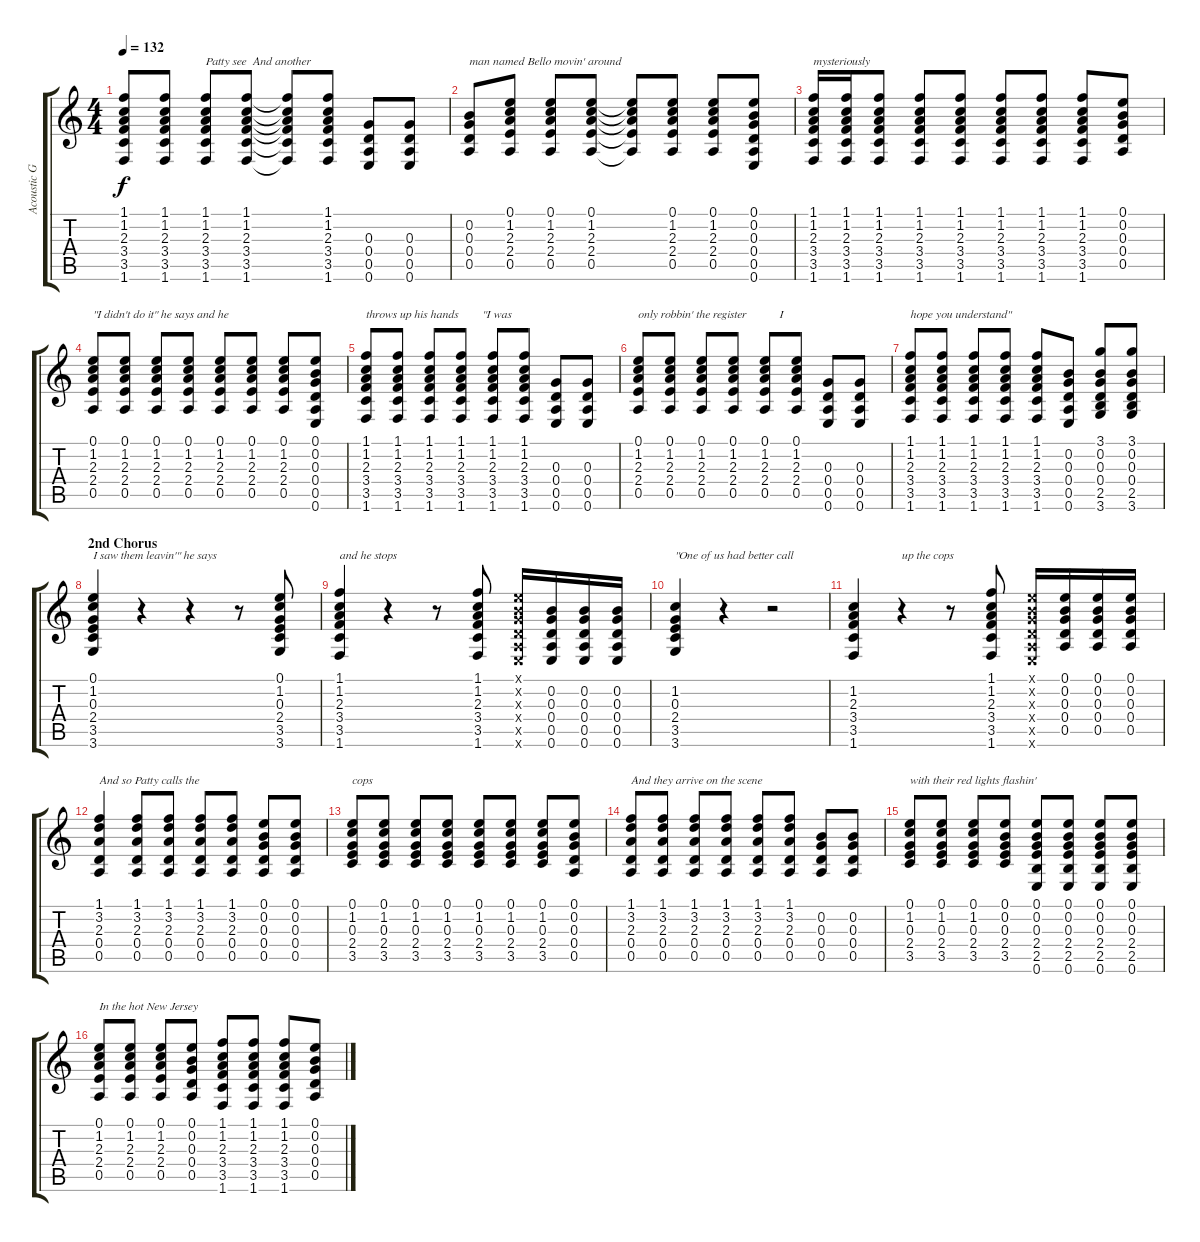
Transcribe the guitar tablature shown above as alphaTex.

\track ("Acoustic Guitar" "Acoustic G") {instrument acousticguitarsteel}
\staff {score tabs}
\tuning (E4 B3 G3 D3 A2 E2) {hide}
\ts (4 4)
\tempo 132
\clef g2
\ks c
(1.1 1.2 2.3 3.4 3.5 1.6).8{dy f} (1.1 1.2 2.3 3.4 3.5 1.6).8 (1.1 1.2 2.3 3.4 3.5 1.6).8{txt "Patty see  And another"} (1.1 1.2 2.3 3.4 3.5 1.6).8 (1.1{t} 1.2{t} 2.3{t} 3.4{t} 3.5{t} 1.6{t}).8 (1.1 1.2 2.3 3.4 3.5 1.6).8 (0.3 0.4 0.5 0.6).8 (0.3 0.4 0.5 0.6).8 |
(0.2 0.3 0.4 0.5).8{txt "man named Bello movin' around"} (0.1 1.2 2.3 2.4 0.5).8 (0.1 1.2 2.3 2.4 0.5).8 (0.1 1.2 2.3 2.4 0.5).8 (0.1{t} 1.2{t} 2.3{t} 2.4{t} 0.5{t}).8 (0.1 1.2 2.3 2.4 0.5).8 (0.1 1.2 2.3 2.4 0.5).8 (0.1 0.2 0.3 0.4 0.5 0.6).8 |
(1.1 1.2 2.3 3.4 3.5 1.6).16{txt "mysteriously"} (1.1 1.2 2.3 3.4 3.5 1.6).16 (1.1 1.2 2.3 3.4 3.5 1.6).8 (1.1 1.2 2.3 3.4 3.5 1.6).8 (1.1 1.2 2.3 3.4 3.5 1.6).8 (1.1 1.2 2.3 3.4 3.5 1.6).8 (1.1 1.2 2.3 3.4 3.5 1.6).8 (1.1 1.2 2.3 3.4 3.5 1.6).8 (0.1 0.2 0.3 0.4 0.5).8 |
(0.1 1.2 2.3 2.4 0.5).8{txt "\"I didn't do it\" he says and he"} (0.1 1.2 2.3 2.4 0.5).8 (0.1 1.2 2.3 2.4 0.5).8 (0.1 1.2 2.3 2.4 0.5).8 (0.1 1.2 2.3 2.4 0.5).8 (0.1 1.2 2.3 2.4 0.5).8 (0.1 1.2 2.3 2.4 0.5).8 (0.1 0.2 0.3 0.4 0.5 0.6).8 |
(1.1 1.2 2.3 3.4 3.5 1.6).8{txt "throws up his hands        \"I was"} (1.1 1.2 2.3 3.4 3.5 1.6).8 (1.1 1.2 2.3 3.4 3.5 1.6).8 (1.1 1.2 2.3 3.4 3.5 1.6).8 (1.1 1.2 2.3 3.4 3.5 1.6).8 (1.1 1.2 2.3 3.4 3.5 1.6).8 (0.3 0.4 0.5 0.6).8 (0.3 0.4 0.5 0.6).8 |
(0.1 1.2 2.3 2.4 0.5).8{txt "only robbin' the register           I "} (0.1 1.2 2.3 2.4 0.5).8 (0.1 1.2 2.3 2.4 0.5).8 (0.1 1.2 2.3 2.4 0.5).8 (0.1 1.2 2.3 2.4 0.5).8 (0.1 1.2 2.3 2.4 0.5).8 (0.3 0.4 0.5 0.6).8 (0.3 0.4 0.5 0.6).8 |
(1.1 1.2 2.3 3.4 3.5 1.6).8{txt "hope you understand\""} (1.1 1.2 2.3 3.4 3.5 1.6).8 (1.1 1.2 2.3 3.4 3.5 1.6).8 (1.1 1.2 2.3 3.4 3.5 1.6).8 (1.1 1.2 2.3 3.4 3.5 1.6).8 (0.2 0.3 0.4 0.5 0.6).8 (3.1 0.2 0.3 0.4 2.5 3.6).8 (3.1 0.2 0.3 0.4 2.5 3.6).8 |
\section ("" "2nd Chorus")
(0.1 1.2 0.3 2.4 3.5 3.6).4{txt "I saw them leavin'\" he says"} r.4 r.4 r.8 (0.1 1.2 0.3 2.4 3.5 3.6).8 |
(1.1 1.2 2.3 3.4 3.5 1.6).4{txt "and he stops"} r.4 r.8 (1.1 1.2 2.3 3.4 3.5 1.6).8 (0.1{x} 0.2{x} 0.3{x} 0.4{x} 0.5{x} 0.6{x}).16 (0.2 0.3 0.4 0.5 0.6).16 (0.2 0.3 0.4 0.5 0.6).16 (0.2 0.3 0.4 0.5 0.6).16 |
(1.2 0.3 2.4 3.5 3.6).4{txt "\"One of us had better call"} r.4 r.2 |
(1.2 2.3 3.4 3.5 1.6).4 r.4{txt "up the cops"} r.8 (1.1 1.2 2.3 3.4 3.5 1.6).8 (0.1{x} 0.2{x} 0.3{x} 0.4{x} 0.5{x} 0.6{x}).16 (0.1 0.2 0.3 0.4 0.5).16 (0.1 0.2 0.3 0.4 0.5).16 (0.1 0.2 0.3 0.4 0.5).16 |
(1.1 3.2 2.3 0.4 0.5).4{txt "And so Patty calls the "} (1.1 3.2 2.3 0.4 0.5).8 (1.1 3.2 2.3 0.4 0.5).8 (1.1 3.2 2.3 0.4 0.5).8 (1.1 3.2 2.3 0.4 0.5).8 (0.1 0.2 0.3 0.4 0.5).8 (0.1 0.2 0.3 0.4 0.5).8 |
(0.1 1.2 0.3 2.4 3.5).8{txt "cops"} (0.1 1.2 0.3 2.4 3.5).8 (0.1 1.2 0.3 2.4 3.5).8 (0.1 1.2 0.3 2.4 3.5).8 (0.1 1.2 0.3 2.4 3.5).8 (0.1 1.2 0.3 2.4 3.5).8 (0.1 1.2 0.3 2.4 3.5).8 (0.1 0.2 0.3 0.4 0.5).8 |
(1.1 3.2 2.3 0.4 0.5).8{txt "And they arrive on the scene"} (1.1 3.2 2.3 0.4 0.5).8 (1.1 3.2 2.3 0.4 0.5).8 (1.1 3.2 2.3 0.4 0.5).8 (1.1 3.2 2.3 0.4 0.5).8 (1.1 3.2 2.3 0.4 0.5).8 (0.2 0.3 0.4 0.5).8 (0.2 0.3 0.4 0.5).8 |
(0.1 1.2 0.3 2.4 3.5).8{txt "with their red lights flashin'"} (0.1 1.2 0.3 2.4 3.5).8 (0.1 1.2 0.3 2.4 3.5).8 (0.1 0.2 0.3 2.4 3.5).8 (0.1 0.2 0.3 2.4 2.5 0.6).8 (0.1 0.2 0.3 2.4 2.5 0.6).8 (0.1 0.2 0.3 2.4 2.5 0.6).8 (0.1 0.2 0.3 2.4 2.5 0.6).8 |
(0.1 1.2 2.3 2.4 0.5).8{txt "In the hot New Jersey "} (0.1 1.2 2.3 2.4 0.5).8 (0.1 1.2 2.3 2.4 0.5).8 (0.1 0.2 0.3 0.4 0.5).8 (1.1 1.2 2.3 3.4 3.5 1.6).8 (1.1 1.2 2.3 3.4 3.5 1.6).8 (1.1 1.2 2.3 3.4 3.5 1.6).8 (0.1 0.2 0.3 0.4 0.5).8
